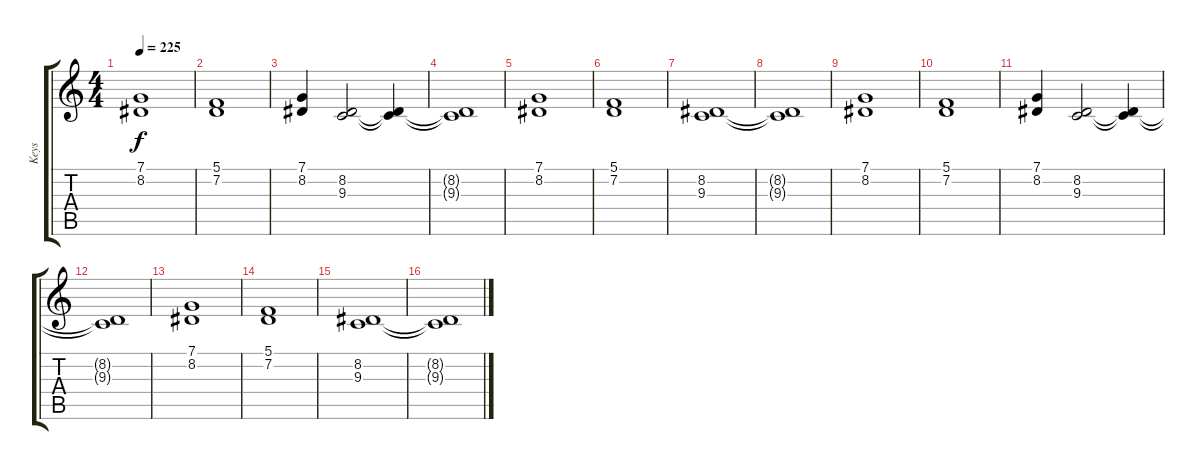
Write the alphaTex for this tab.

\track ("Keys" "Keys") {instrument ocarina}
\staff {score tabs}
\tuning (C4 G3 Eb3 Bb2 F2 C2) {hide}
\ts (4 4)
\tempo 225
\clef g2
\ks c
(7.1 8.2).1{dy f} |
(5.1 7.2).1 |
(7.1 8.2).4 (8.2 9.3).2 (8.2{t} 9.3{t}).4 |
(8.2{t} 9.3{t}).1 |
(7.1 8.2).1 |
(5.1 7.2).1 |
(8.2 9.3).1 |
(8.2{t} 9.3{t}).1 |
(7.1 8.2).1 |
(5.1 7.2).1 |
(7.1 8.2).4 (8.2 9.3).2 (8.2{t} 9.3{t}).4 |
(8.2{t} 9.3{t}).1 |
(7.1 8.2).1 |
(5.1 7.2).1 |
(8.2 9.3).1 |
(8.2{t} 9.3{t}).1
